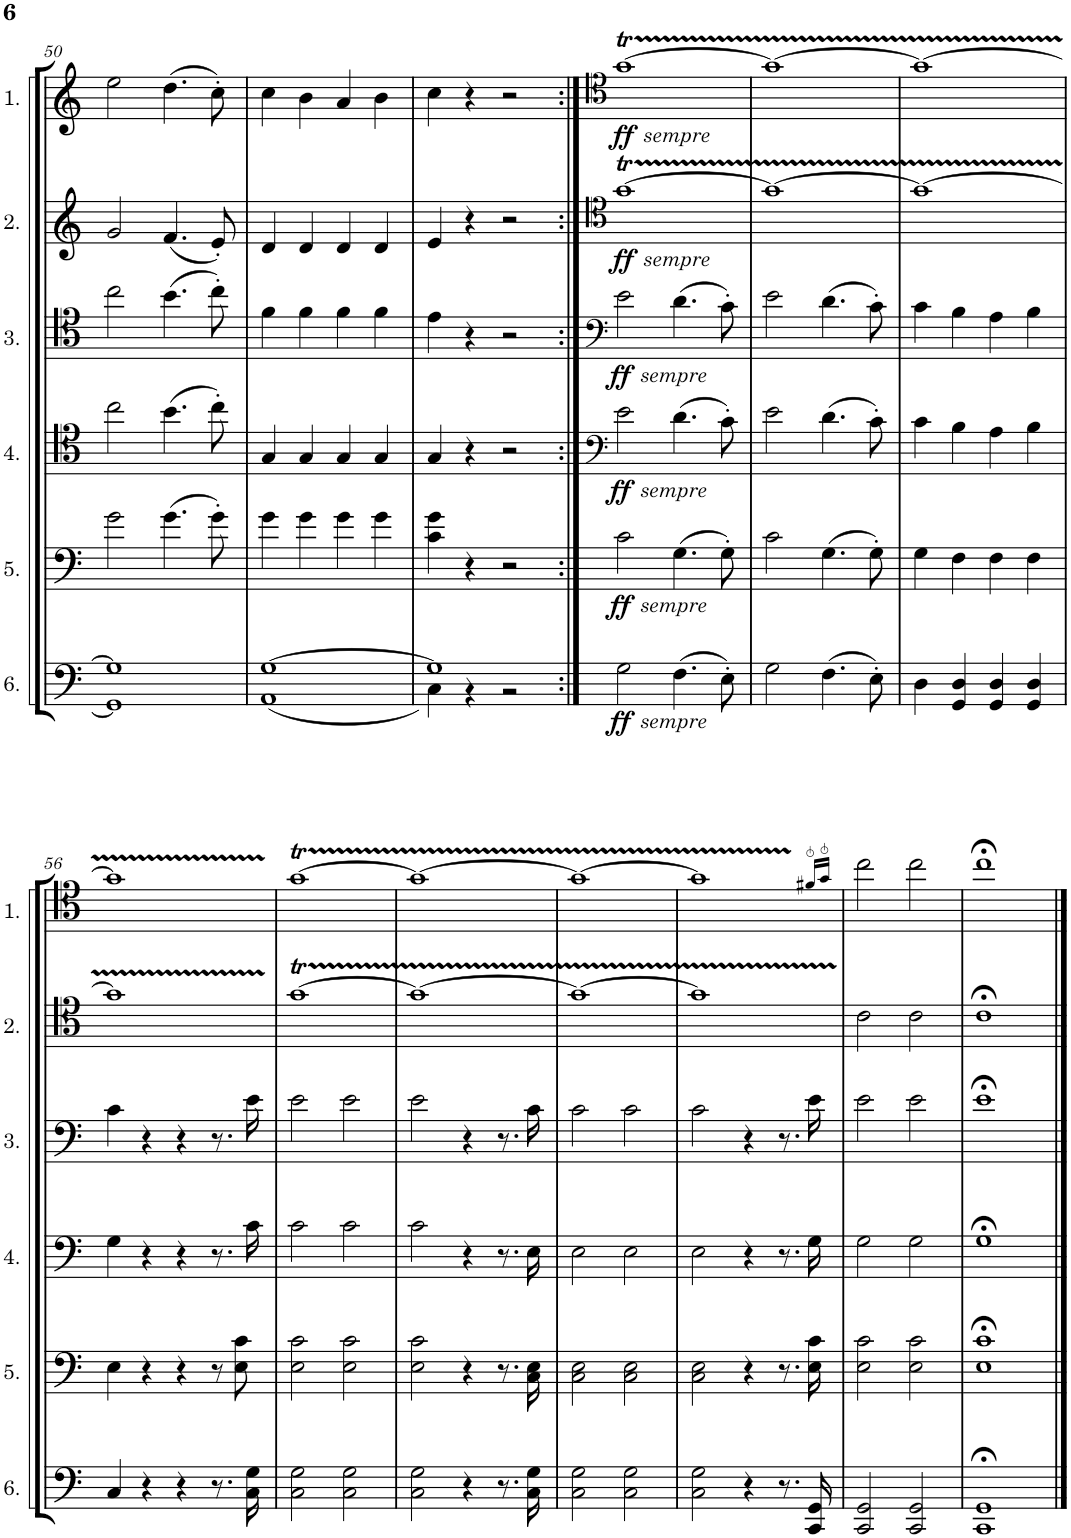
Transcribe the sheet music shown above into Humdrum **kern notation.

**kern	**dynam	**kern	**dynam	**kern	**dynam	**kern	**dynam	**kern	**dynam	**kern	**dynam
*part6	*part6	*part5	*part5	*part4	*part4	*part3	*part3	*part2	*part2	*part1	*part1
*staff6	*staff6	*staff5	*staff5	*staff4	*staff4	*staff3	*staff3	*staff2	*staff2	*staff1	*staff1
*I"Cello 6	*	*I"Cello 5	*	*I"Cello 4	*	*I"Cello 3	*	*I"Cello 2	*	*I"Cello 1	*
!!LO:PB:g=z
*clefF4	*	*clefF4	*	*clefC4	*	*clefC4	*	*clefG2	*	*clefG2	*
*k[]	*	*k[]	*	*k[]	*	*k[]	*	*k[]	*	*k[]	*
*M4/4	*	*M4/4	*	*M4/4	*	*M4/4	*	*M4/4	*	*M4/4	*
*met(c)	*	*met(c)	*	*met(c)	*	*met(c)	*	*met(c)	*	*met(c)	*
=50	=50	=50	=50	=50	=50	=50	=50	=50	=50	=50	=50
1GG] 1G]	.	2g\	.	2cc\	.	2cc\	.	2g/	.	2ee\	.
.	.	(4.g\	.	(4.b\	.	(4.b\	.	(4.f/	.	(4.dd\	.
.	.	8g'\)	.	8cc'\)	.	8cc'\)	.	8e'/)	.	8cc'\)	.
=51	=51	=51	=51	=51	=51	=51	=51	=51	=51	=51	=51
(<1AA [1G	.	4g\	.	4G/	.	4f\	.	4d/	.	4cc\	.
.	.	4g\	.	4G/	.	4f\	.	4d/	.	4b\	.
.	.	4g\	.	4G/	.	4f\	.	4d/	.	4a/	.
.	.	4g\	.	4G/	.	4f\	.	4d/	.	4b\	.
=52	=52	=52	=52	=52	=52	=52	=52	=52	=52	=52	=52
*^	*	*	*	*	*	*	*	*	*	*	*
1G]	4C\)	.	4c\ 4g\	.	4G/	.	4e\	.	4e/	.	4cc\	.
.	4r	.	4r	.	4r	.	4r	.	4r	.	4r	.
.	2r	.	2r	.	2r	.	2r	.	2r	.	2r	.
*v	*v	*	*	*	*	*	*	*	*	*	*	*
=53:|!	=53:|!	=53:|!	=53:|!	=53:|!	=53:|!	=53:|!	=53:|!	=53:|!	=53:|!	=53:|!	=53:|!
*	*	*	*	*clefF4	*	*clefF4	*	*clefC4	*	*clefC4	*
*^	*	*	*	*	*	*	*	*	*	*	*
!	!	!LO:DY:b	!	!	!	!	!	!	!	!	!	!
!	!	!LO:DY:n=1:b	!	!LO:DY:b	!	!	!	!	!	!	!	!
!	!	!	!	!LO:DY:n=1:b	!	!LO:DY:b	!	!	!	!	!	!
!	!	!	!	!	!	!LO:DY:n=1:b	!	!LO:DY:b	!	!	!	!
!	!	!	!	!	!	!	!	!LO:DY:n=1:b	!	!LO:DY:b	!	!
!	!	!	!	!	!	!	!	!	!	!LO:DY:n=1:b	!	!LO:DY:b
!	!	!	!	!	!	!	!	!	!	!	!	!LO:DY:n=1:b
*v	*v	*	*	*	*	*	*	*	*	*	*	*
2G\	ff other-dynamics	2c\	ff other-dynamics	2e\	ff other-dynamics	2e\	ff other-dynamics	[1gT	ff other-dynamics	[1gT	ff other-dynamics
(4.F\	.	(4.G\	.	(4.d\	.	(4.d\	.	.	.	.	.
8E'\)	.	8G'\)	.	8c'\)	.	8c'\)	.	.	.	.	.
=54	=54	=54	=54	=54	=54	=54	=54	=54	=54	=54	=54
2G\	.	2c\	.	2e\	.	2e\	.	1g_	.	1g_	.
(4.F\	.	(4.G\	.	(4.d\	.	(4.d\	.	.	.	.	.
8E'\)	.	8G'\)	.	8c'\)	.	8c'\)	.	.	.	.	.
=55	=55	=55	=55	=55	=55	=55	=55	=55	=55	=55	=55
4D\	.	4G\	.	4c\	.	4c\	.	1g_	.	1g_	.
4GG/ 4D/	.	4F\	.	4B\	.	4B\	.	.	.	.	.
4GG/ 4D/	.	4F\	.	4A\	.	4A\	.	.	.	.	.
4GG/ 4D/	.	4F\	.	4B\	.	4B\	.	.	.	.	.
!!LO:LB:g=z
=56	=56	=56	=56	=56	=56	=56	=56	=56	=56	=56	=56
4C/	.	4E\	.	4G\	.	4c\	.	1gTTT]	.	1gTTT]	.
4r	.	4r	.	4r	.	4r	.	.	.	.	.
4r	.	4r	.	4r	.	4r	.	.	.	.	.
8.r	.	8r	.	8.r	.	8.r	.	.	.	.	.
.	.	8E\ 8c\	.	.	.	.	.	.	.	.	.
16C\ 16G\	.	.	.	16c\	.	16e\	.	.	.	.	.
=57	=57	=57	=57	=57	=57	=57	=57	=57	=57	=57	=57
2C\ 2G\	.	2E\ 2c\	.	2c\	.	2e\	.	[1gT	.	[1gT	.
2C\ 2G\	.	2E\ 2c\	.	2c\	.	2e\	.	.	.	.	.
=58	=58	=58	=58	=58	=58	=58	=58	=58	=58	=58	=58
2C\ 2G\	.	2E\ 2c\	.	2c\	.	2e\	.	1g_	.	1g_	.
4r	.	4r	.	4r	.	4r	.	.	.	.	.
8.r	.	8.r	.	8.r	.	8.r	.	.	.	.	.
16C\ 16G\	.	16C\ 16E\	.	16E\	.	16c\	.	.	.	.	.
=59	=59	=59	=59	=59	=59	=59	=59	=59	=59	=59	=59
2C\ 2G\	.	2C\ 2E\	.	2E\	.	2c\	.	1g_	.	1g_	.
2C\ 2G\	.	2C\ 2E\	.	2E\	.	2c\	.	.	.	.	.
=60	=60	=60	=60	=60	=60	=60	=60	=60	=60	=60	=60
2C\ 2G\	.	2C\ 2E\	.	2E\	.	2c\	.	1gTTT]	.	1gTTT]	.
4r	.	4r	.	4r	.	4r	.	.	.	.	.
8.r	.	8.r	.	8.r	.	8.r	.	.	.	.	.
16CC/ 16GG/	.	16E\ 16c\	.	16G\	.	16e\	.	.	.	.	.
.	.	.	.	.	.	.	.	.	.	16qf#X/LL	.
.	.	.	.	.	.	.	.	.	.	16qg/JJ	.
=61	=61	=61	=61	=61	=61	=61	=61	=61	=61	=61	=61
2CC/ 2GG/	.	2E\ 2c\	.	2G\	.	2e\	.	2c\	.	2cc\	.
2CC/ 2GG/	.	2E\ 2c\	.	2G\	.	2e\	.	2c\	.	2cc\	.
=62	=62	=62	=62	=62	=62	=62	=62	=62	=62	=62	=62
1CC;< 1GG;<	.	1E;< 1c;<	.	1G;<	.	1e;<	.	1c;<	.	1cc;<	.
==	==	==	==	==	==	==	==	==	==	==	==
*-	*-	*-	*-	*-	*-	*-	*-	*-	*-	*-	*-
